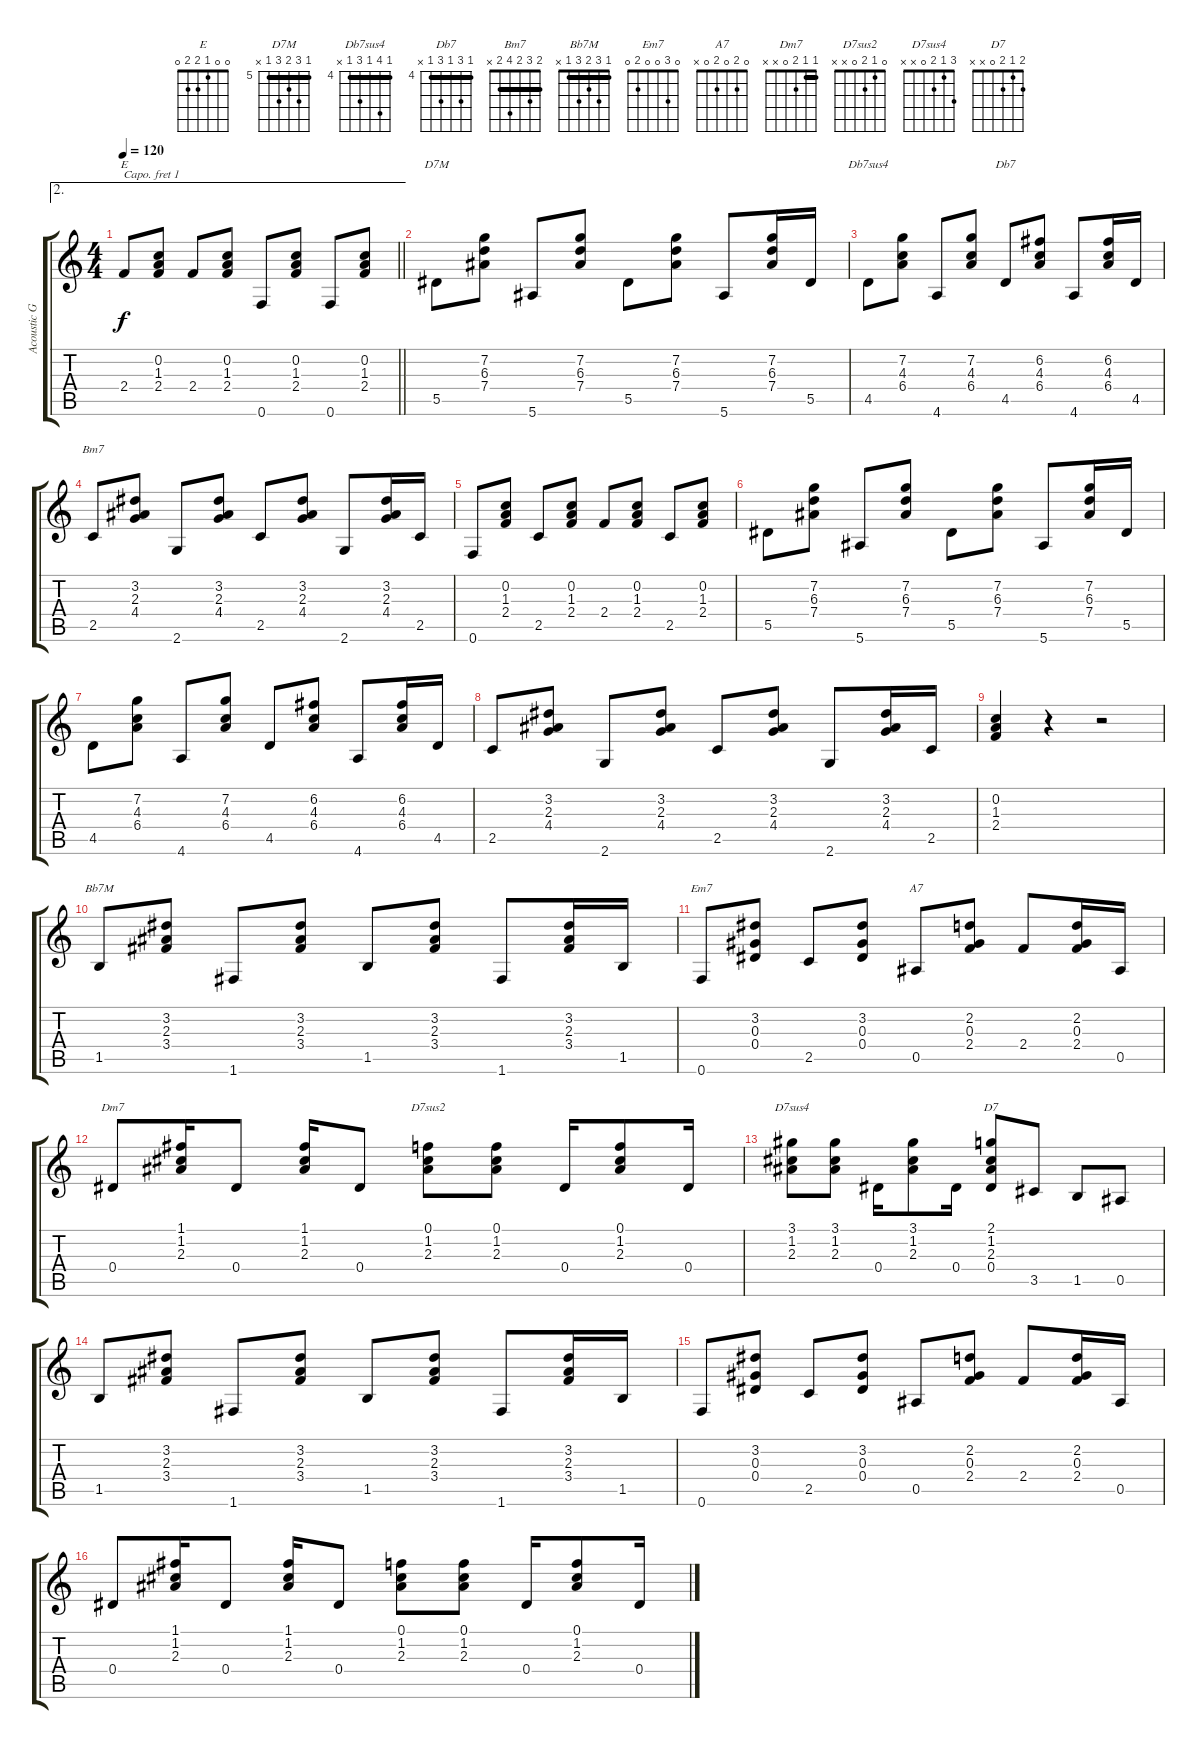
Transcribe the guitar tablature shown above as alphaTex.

\track ("Acoustic Guitar" "Acoustic G") {instrument acousticguitarsteel}
\staff {score tabs}
\capo 1
\tuning (E4 B3 G3 D3 A2 E2) {hide}
\chord ("E" 0 0 1 2 2 0)
\chord ("D7M" 5 7 6 7 5 x) {firstfret 5 barre 5}
\chord ("Db7sus4" 4 7 4 6 4 x) {firstfret 4 barre 4}
\chord ("Db7" 4 6 4 6 4 x) {firstfret 4 barre 4}
\chord ("Bm7" 2 3 2 4 2 x) {barre 2}
\chord ("Bb7M" 1 3 2 3 1 x) {barre 1}
\chord ("Em7" 0 3 0 0 2 0)
\chord ("A7" 0 2 0 2 0 x)
\chord ("Dm7" 1 1 2 0 x x) {barre 1}
\chord ("D7sus2" 0 1 2 0 x x)
\chord ("D7sus4" 3 1 2 0 x x)
\chord ("D7" 2 1 2 0 x x)
\ae 2
\ts (4 4)
\tempo 120
\clef g2
\barLineRight lightlight
\ks c
2.4.8{ch "E" dy f} (0.2 1.3 2.4).8 2.4.8 (0.2 1.3 2.4).8 0.6.8 (0.2 1.3 2.4).8 0.6.8 (0.2 1.3 2.4).8 |
5.5.8{ch "D7M"} (7.2 6.3 7.4).8 5.6.8 (7.2 6.3 7.4).8 5.5.8 (7.2 6.3 7.4).8 5.6.8 (7.2 6.3 7.4).16 5.5.16 |
4.5.8{ch "Db7sus4"} (7.2 4.3 6.4).8 4.6.8 (7.2 4.3 6.4).8 4.5.8{ch "Db7"} (6.2 4.3 6.4).8 4.6.8 (6.2 4.3 6.4).16 4.5.16 |
2.5.8{ch "Bm7"} (3.2 2.3 4.4).8 2.6.8 (3.2 2.3 4.4).8 2.5.8 (3.2 2.3 4.4).8 2.6.8 (3.2 2.3 4.4).16 2.5.16 |
0.6.8 (0.2 1.3 2.4).8 2.5.8 (0.2 1.3 2.4).8 2.4.8 (0.2 1.3 2.4).8 2.5.8 (0.2 1.3 2.4).8 |
5.5.8 (7.2 6.3 7.4).8 5.6.8 (7.2 6.3 7.4).8 5.5.8 (7.2 6.3 7.4).8 5.6.8 (7.2 6.3 7.4).16 5.5.16 |
4.5.8 (7.2 4.3 6.4).8 4.6.8 (7.2 4.3 6.4).8 4.5.8 (6.2 4.3 6.4).8 4.6.8 (6.2 4.3 6.4).16 4.5.16 |
2.5.8 (3.2 2.3 4.4).8 2.6.8 (3.2 2.3 4.4).8 2.5.8 (3.2 2.3 4.4).8 2.6.8 (3.2 2.3 4.4).16 2.5.16 |
(0.2 1.3 2.4).4 r.4 r.2 |
1.5.8{ch "Bb7M"} (3.2 2.3 3.4).8 1.6.8 (3.2 2.3 3.4).8 1.5.8 (3.2 2.3 3.4).8 1.6.8 (3.2 2.3 3.4).16 1.5.16 |
0.6.8{ch "Em7"} (3.2 0.3 0.4).8 2.5.8 (3.2 0.3 0.4).8 0.5.8{ch "A7"} (2.2 0.3 2.4).8 2.4.8 (2.2 0.3 2.4).16 0.5.16 |
0.4.8{ch "Dm7"} (1.1 1.2 2.3).16 0.4.8 (1.1 1.2 2.3).16 0.4.8 (0.1 1.2 2.3).8{ch "D7sus2"} (0.1 1.2 2.3).8 0.4.16 (0.1 1.2 2.3).8 0.4.16 |
(3.1 1.2 2.3).8{ch "D7sus4"} (3.1 1.2 2.3).8 0.4.16 (3.1 1.2 2.3).8 0.4.16 (2.1 1.2 2.3 0.4).8{ch "D7"} 3.5.8 1.5.8 0.5.8 |
1.5.8 (3.2 2.3 3.4).8 1.6.8 (3.2 2.3 3.4).8 1.5.8 (3.2 2.3 3.4).8 1.6.8 (3.2 2.3 3.4).16 1.5.16 |
0.6.8 (3.2 0.3 0.4).8 2.5.8 (3.2 0.3 0.4).8 0.5.8 (2.2 0.3 2.4).8 2.4.8 (2.2 0.3 2.4).16 0.5.16 |
0.4.8 (1.1 1.2 2.3).16 0.4.8 (1.1 1.2 2.3).16 0.4.8 (0.1 1.2 2.3).8 (0.1 1.2 2.3).8 0.4.16 (0.1 1.2 2.3).8 0.4.16
